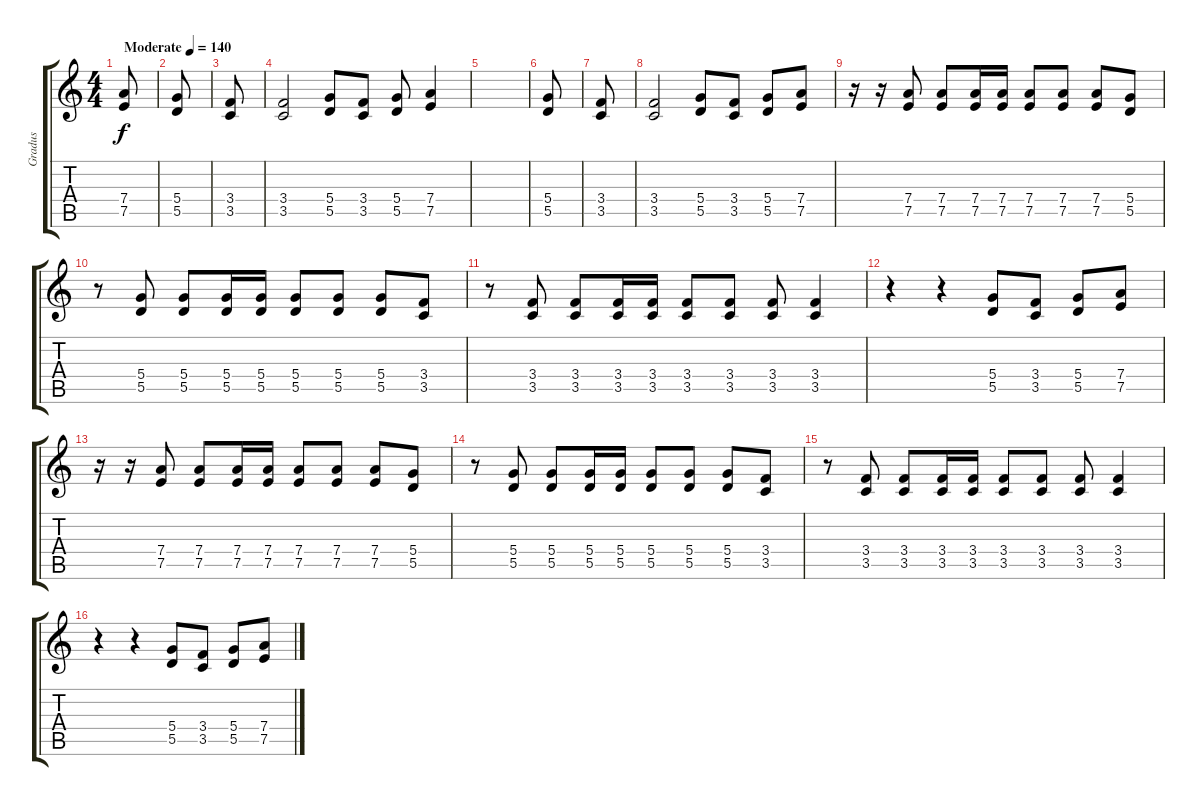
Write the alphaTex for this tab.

\track ("Gradus" "Gradus") {instrument distortionguitar}
\staff {score tabs}
\tuning (E4 B3 G3 D3 A2 E2) {hide}
\ts (4 4)
\tempo (140 "Moderate")
\clef g2
\ks c
(7.4 7.5).8{dy f instrument distortionguitar} |
(5.4 5.5).8 |
(3.4 3.5).8 |
(3.4 3.5).2 (5.4 5.5).8 (3.4 3.5).8 (5.4 5.5).8 (7.4 7.5).4 |
|
(5.4 5.5).8 |
(3.4 3.5).8 |
(3.4 3.5).2 (5.4 5.5).8 (3.4 3.5).8 (5.4 5.5).8 (7.4 7.5).8 |
r.16 r.16 (7.4 7.5).8 (7.4 7.5).8 (7.4 7.5).16 (7.4 7.5).16 (7.4 7.5).8 (7.4 7.5).8 (7.4 7.5).8 (5.4 5.5).8 |
r.8 (5.4 5.5).8 (5.4 5.5).8 (5.4 5.5).16 (5.4 5.5).16 (5.4 5.5).8 (5.4 5.5).8 (5.4 5.5).8 (3.4 3.5).8 |
r.8 (3.4 3.5).8 (3.4 3.5).8 (3.4 3.5).16 (3.4 3.5).16 (3.4 3.5).8 (3.4 3.5).8 (3.4 3.5).8 (3.4 3.5).4 |
r.4 r.4 (5.4 5.5).8 (3.4 3.5).8 (5.4 5.5).8 (7.4 7.5).8 |
r.16 r.16 (7.4 7.5).8 (7.4 7.5).8 (7.4 7.5).16 (7.4 7.5).16 (7.4 7.5).8 (7.4 7.5).8 (7.4 7.5).8 (5.4 5.5).8 |
r.8 (5.4 5.5).8 (5.4 5.5).8 (5.4 5.5).16 (5.4 5.5).16 (5.4 5.5).8 (5.4 5.5).8 (5.4 5.5).8 (3.4 3.5).8 |
r.8 (3.4 3.5).8 (3.4 3.5).8 (3.4 3.5).16 (3.4 3.5).16 (3.4 3.5).8 (3.4 3.5).8 (3.4 3.5).8 (3.4 3.5).4 |
r.4 r.4 (5.4 5.5).8 (3.4 3.5).8 (5.4 5.5).8 (7.4 7.5).8
